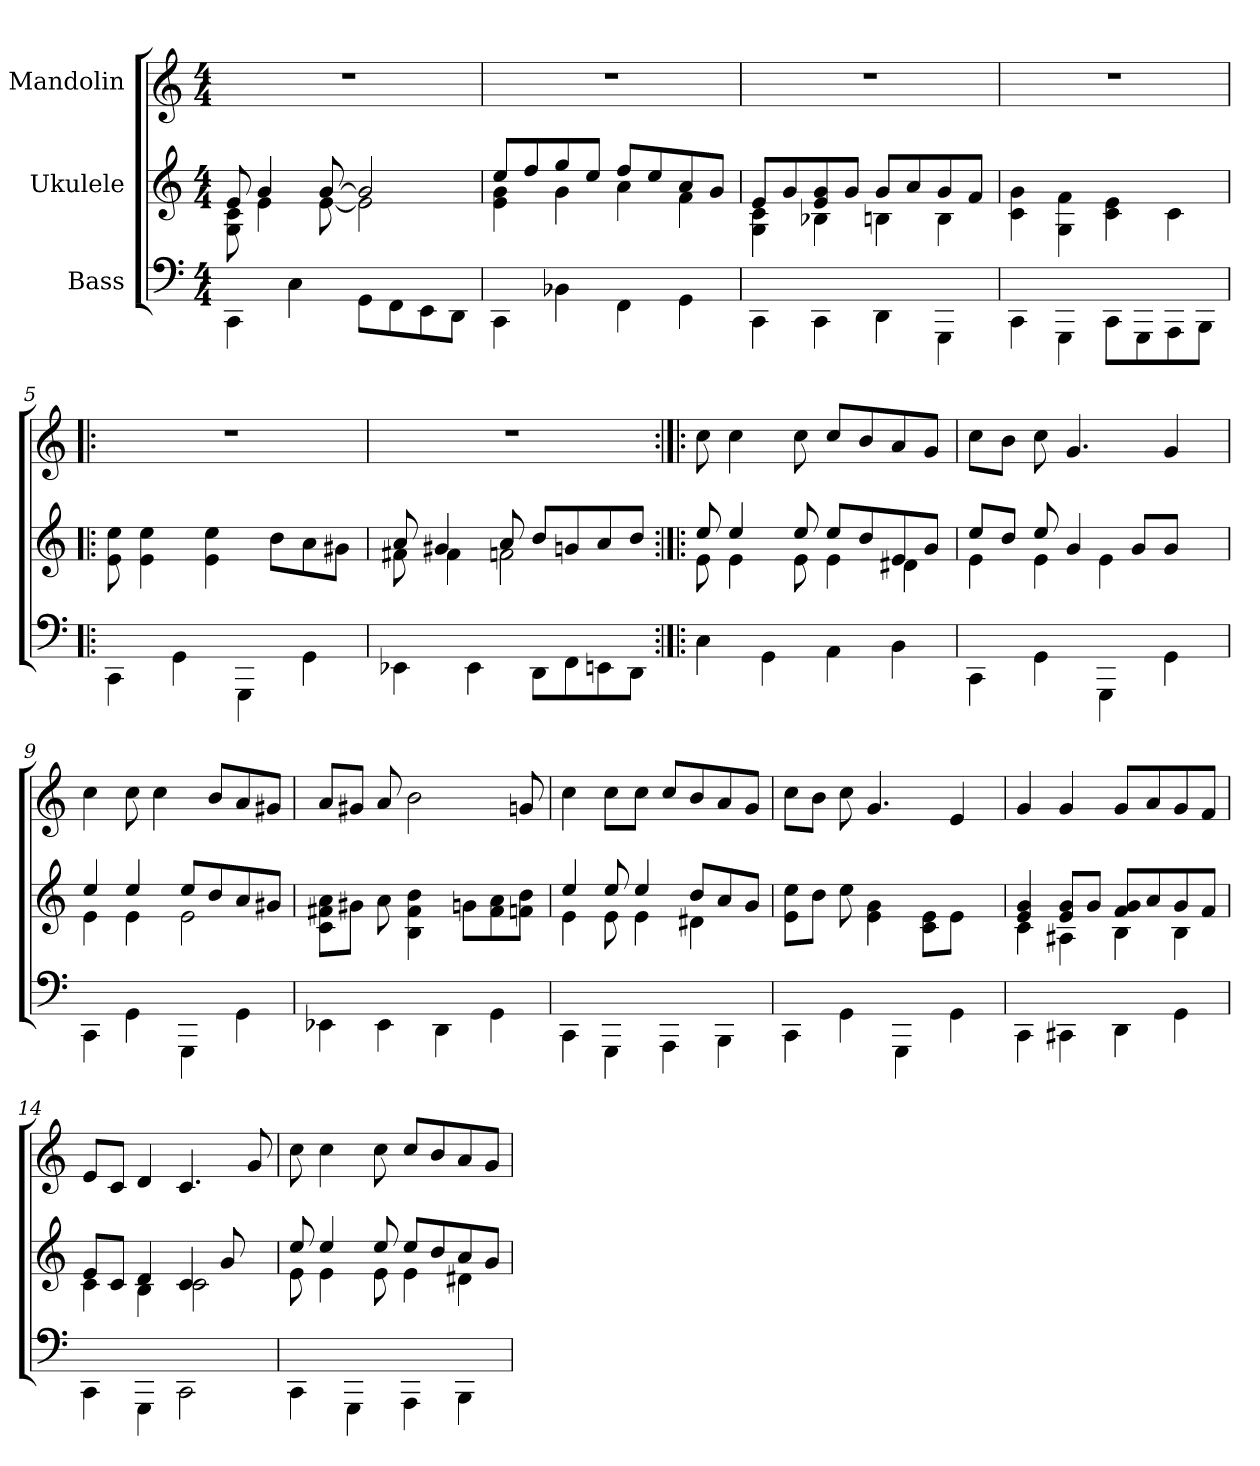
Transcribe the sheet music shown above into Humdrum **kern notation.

**kern	**kern	**kern
*part3	*part2	*part1
*staff3	*staff2	*staff1
*I"Bass	*I"Ukulele	*I"Mandolin
*stria4	*stria4	*
*	*	*clefG2
*k[]	*k[]	*k[]
*M4/4	*M4/4	*M4/4
*MM100	*MM100	*MM100
=1	=1	=1
*	*^	*
4CC\	8e/	8G\ 8c\	1r
.	4g/	4e\	.
4C\	.	.	.
.	[8g/	[8e\	.
8GG\L	2g/]	2e\]	.
8FF\	.	.	.
8EE\	.	.	.
8DD\J	.	.	.
=2	=2	=2	=2
4CC\	8cc/L	4e\ 4g\	1r
.	8dd/	.	.
4BB-\	8ee/	4g\	.
.	8cc/J	.	.
4FF\	8dd/L	4a\	.
.	8cc/	.	.
4GG\	8a/	4f\	.
.	8g/J	.	.
=3	=3	=3	=3
4CC\	8e/L	4G\ 4c\	1r
.	8g/	.	.
4CC\	8e/ 8g/	4B-\	.
.	8g/J	.	.
4DD\	8g/L	4B\	.
.	8a/	.	.
4GGG\	8g/	4B\	.
.	8f/J	.	.
*	*v	*v	*
=4	=4	=4
4CC\	4c\ 4g\	1r
4GGG\	4G\ 4f\	.
8CC\L	4c\ 4e\	.
8GGG\	.	.
8AAA\	4c\	.
8BBB\J	.	.
!!LO:LB:g=z
=5!|:	=5!|:	=5!|:
4CC\	8e\ 8cc\	1r
.	4e\ 4cc\	.
4GG\	.	.
.	4e\ 4cc\	.
4GGG\	.	.
.	8b\L	.
4GG\	8a\	.
.	8g#\J	.
=6	=6	=6
*	*^	*
4EE-\	8a/	8f#\	1r
.	4g#/	4f#\	.
4EE-\	.	.	.
.	8a/	2f\	.
8DD\L	8b/L	.	.
8FF\	8g/	.	.
8EE\	8a/	.	.
8DD\J	8b/J	8ryy	.
=7:|!|:	=7:|!|:	=7:|!|:	=7:|!|:
4C\	8cc/	8e\	8cc\
.	4cc/	4e\	4cc\
4GG\	.	.	.
.	8cc/	8e\	8cc\
4AA\	8cc/L	4e\	8cc/L
.	8b/	.	8b/
4BB\	8e/	4d#\	8a/
.	8g/J	.	8g/J
=8	=8	=8	=8
4CC\	8cc/L	4e\	8cc\L
.	8b/J	.	8b\J
4GG\	8cc/	4e\	8cc\
.	4g/	.	4.g/
4GGG\	.	4e\	.
.	8g/L	.	.
4GG\	8g/J	4ryy	4g/
.	8ryy	.	.
!!LO:LB:g=z
=9	=9	=9	=9
4CC\	4cc/	4e\	4cc\
4GG\	4cc/	4e\	8cc\
.	.	.	4cc\
4GGG\	8cc/L	2e\	.
.	8b/	.	8b/L
4GG\	8a/	.	8a/
.	8g#/J	.	8g#X/J
*	*v	*v	*
=10	=10	=10
4EE-\	8c\ 8f#\ 8a\L	8a/L
.	8g#\J	8g#X/J
4EE-\	8a\	8a/
.	4B\ 4f#\ 4b\	2b\
4DD\	.	.
.	8g\L	.
4GG\	8f#\ 8a\	.
.	8f\ 8b\J	8gn/
=11	=11	=11
*	*^	*
4CC\	4cc/	4e\	4cc\
4GGG\	8cc/	8e\	8cc\L
.	4cc/	4e\	8cc\J
4AAA\	.	.	8cc/L
.	8b/L	4d#\	8b/
4BBB\	8a/	.	8a/
.	8g/J	8ryy	8g/J
*	*v	*v	*
=12	=12	=12
4CC\	8e\ 8cc\L	8cc\L
.	8b\J	8b\J
4GG\	8cc\	8cc\
.	4e\ 4g\	4.g/
4GGG\	.	.
.	8c\ 8e\L	.
4GG\	8e\J	4e/
.	8ryy	.
!!LO:LB:g=z
=13	=13	=13
*	*^	*
4CC\	4e/ 4g/	4c\	4g/
4CC#\	8e/ 8g/L	4A#\	4g/
.	8g/J	.	.
4DD\	8f/ 8g/L	4B\	8g/L
.	8a/	.	8a/
4GG\	8g/	4B\	8g/
.	8f/J	.	8f/J
=14	=14	=14	=14
4CC\	8e/L	4c\	8e/L
.	8c/J	.	8c/J
4GGG\	4d/	4B\	4d/
2CC\	4c/	2c\	4.c/
.	8g/	.	.
.	8ryy	.	8g/
=15	=15	=15	=15
4CC\	8cc/	8e\	8cc\
.	4cc/	4e\	4cc\
4GGG\	.	.	.
.	8cc/	8e\	8cc\
4AAA\	8cc/L	4e\	8cc/L
.	8b/	.	8b/
4BBB\	8a/	4d#\	8a/
.	8g/J	.	8g/J
*	*v	*v	*
=	=	=
*-	*-	*-
